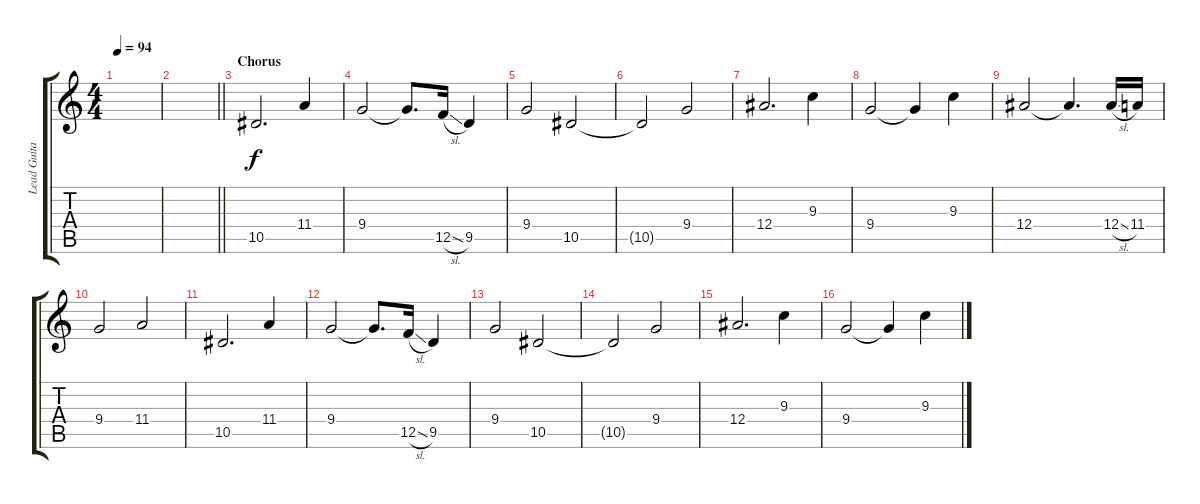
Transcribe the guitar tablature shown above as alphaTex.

\track ("Lead Guitar 2" "Lead Guita") {instrument distortionguitar}
\staff {score tabs}
\tuning (C4 G3 Eb3 Bb2 F2 C2) {hide}
\ts (4 4)
\tempo 94
\clef g2
\ks c
|
\barLineRight lightlight
|
\section ("" "Chorus")
10.5.2{d} 11.4.4 |
9.4.2 9.4{t}.8{d} 12.5{sl}.16 9.5.4 |
9.4.2 10.5.2 |
10.5{t}.2 9.4.2 |
12.4.2{d} 9.3.4 |
9.4.2 9.4{t}.4 9.3.4 |
12.4.2 12.4{t}.4{d} 12.4{sl}.16 11.4.16 |
9.4.2 11.4.2 |
10.5.2{d} 11.4.4 |
9.4.2 9.4{t}.8{d} 12.5{sl}.16 9.5.4 |
9.4.2 10.5.2 |
10.5{t}.2 9.4.2 |
12.4.2{d} 9.3.4 |
9.4.2 9.4{t}.4 9.3.4
